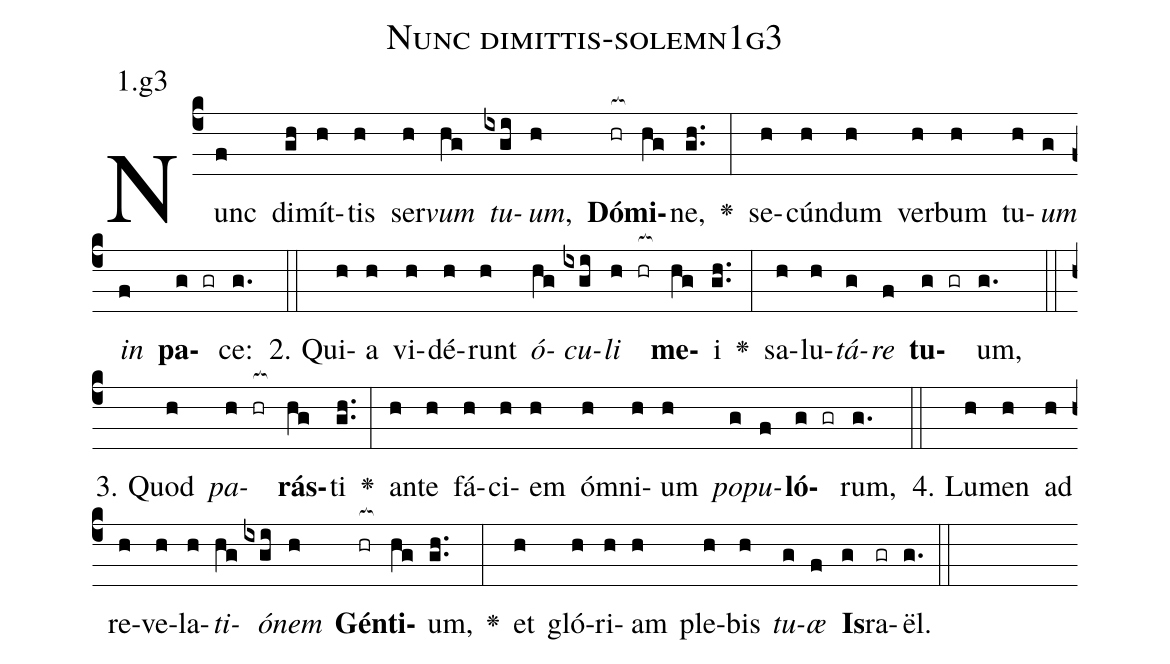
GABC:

name: Nunc dimittis-solemn1g3;
annotation: 1.g3;
%%
(c4)Nunc(f) di(gh)mít(h)tis(h) ser(h)<i>vum</i>(hg) <i>tu</i>(ixgi)<i>um</i>,(h) <b>Dó</b>(hr[ocb:1{])<b>mi</b>(hg[ocb:0}])ne,(gh..) <v>\greheightstar</v>(:) se(h)cún(h)dum(h) ver(h)bum(h) tu(h)<i>um</i>(g) <i>in</i>(f) <b>pa</b>(g gr)ce:(g.) (::)
2. Qui(h)a(h) vi(h)dé(h)runt(h) <i>ó</i>(hg)<i>cu</i>(ixgi)<i>li</i>(h hr[ocb:1{]) <b>me</b>(hg[ocb:0}])i(gh..) <v>\greheightstar</v>(:) sa(h)lu(h)<i>tá</i>(g)<i>re</i>(f) <b>tu</b>(g gr)um,(g.) (::)
3. Quod(h) <i>pa</i>(h hr[ocb:1{])<b>rás</b>(hg[ocb:0}])ti(gh..) <v>\greheightstar</v>(:) an(h)te(h) fá(h)ci(h)em(h) óm(h)ni(h)um(h) <i>po</i>(g)<i>pu</i>(f)<b>ló</b>(g gr)rum,(g.) (::)
4. Lu(h)men(h) ad(h) re(h)ve(h)la(h)<i>ti</i>(hg)<i>ó</i>(ixgi)<i>nem</i>(h) <b>Gén</b>(hr[ocb:1{])<b>ti</b>(hg[ocb:0}])um,(gh..) <v>\greheightstar</v>(:) et(h) gló(h)ri(h)am(h) ple(h)bis(h) <i>tu</i>(g)<i>æ</i>(f) <b>Is</b>(g)ra(gr)ël.(g.) (::)
